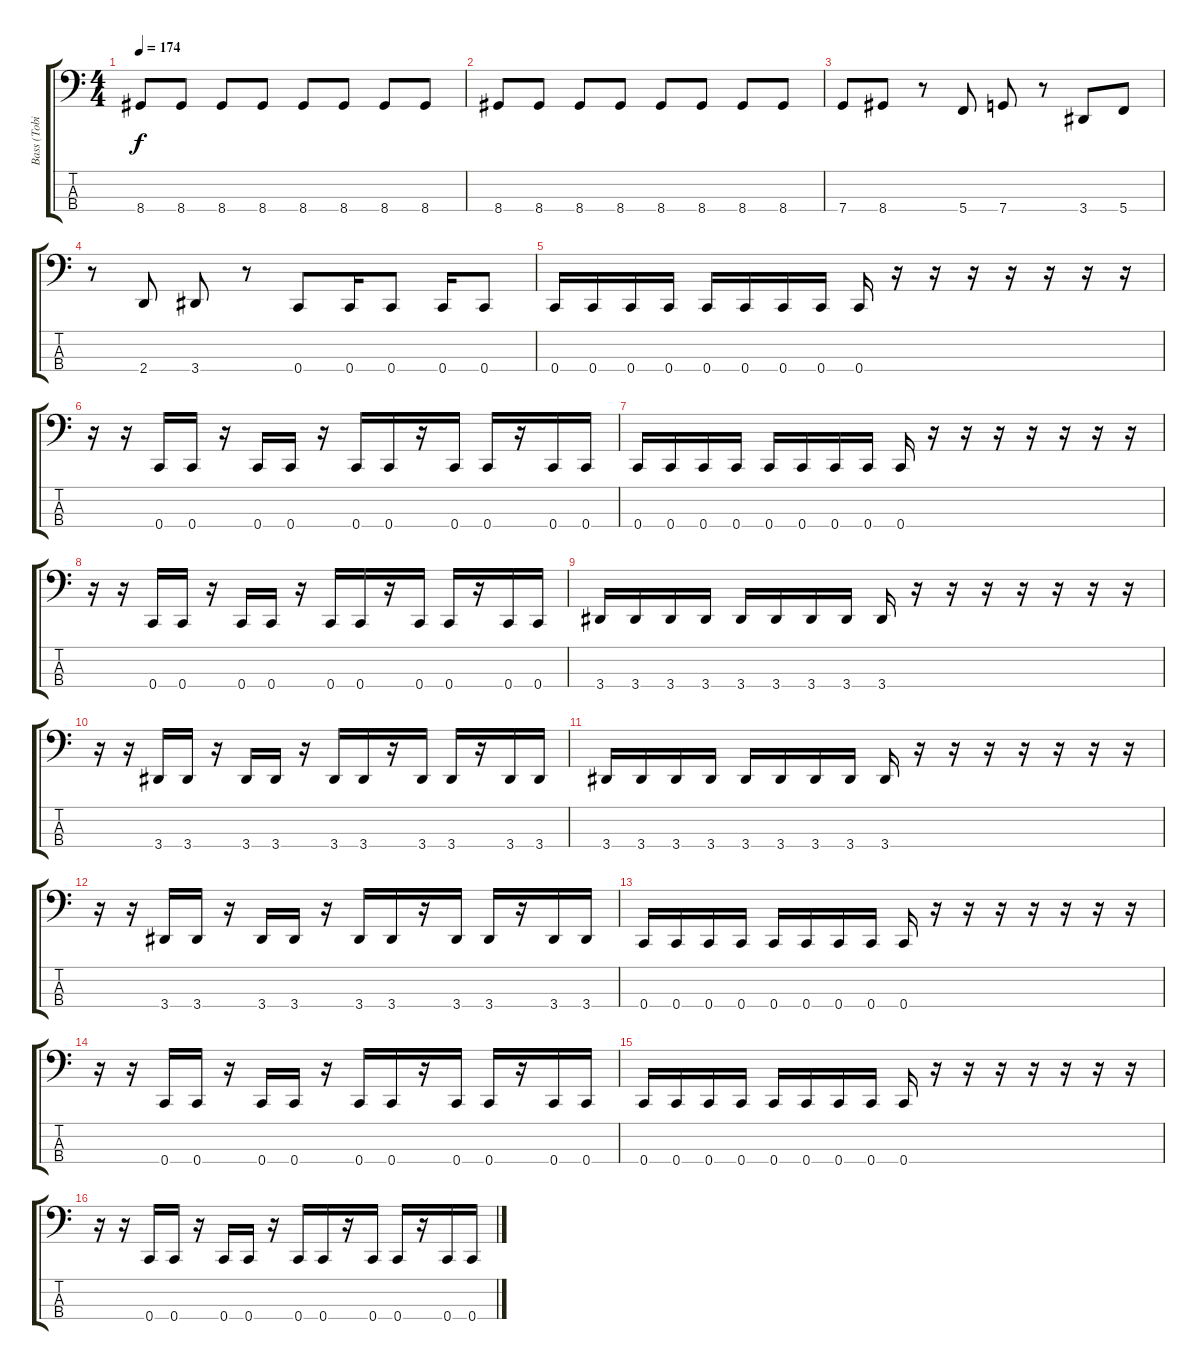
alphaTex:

\track ("Bass (Tobi)" "Bass (Tobi") {instrument electricbassfinger}
\staff {score tabs}
\tuning (F2 C2 G1 C1) {hide}
\ts (4 4)
\tempo 174
\clef f4
\ks c
8.4.8{dy f} 8.4.8 8.4.8 8.4.8 8.4.8 8.4.8 8.4.8 8.4.8 |
8.4.8 8.4.8 8.4.8 8.4.8 8.4.8 8.4.8 8.4.8 8.4.8 |
7.4.8 8.4.8 r.8 5.4.8 7.4.8 r.8 3.4.8 5.4.8 |
r.8 2.4.8 3.4.8 r.8 0.4.8 0.4.16 0.4.8 0.4.16 0.4.8 |
0.4.16 0.4.16 0.4.16 0.4.16 0.4.16 0.4.16 0.4.16 0.4.16 0.4.16 r.16 r.16 r.16 r.16 r.16 r.16 r.16 |
r.16 r.16 0.4.16 0.4.16 r.16 0.4.16 0.4.16 r.16 0.4.16 0.4.16 r.16 0.4.16 0.4.16 r.16 0.4.16 0.4.16 |
0.4.16 0.4.16 0.4.16 0.4.16 0.4.16 0.4.16 0.4.16 0.4.16 0.4.16 r.16 r.16 r.16 r.16 r.16 r.16 r.16 |
r.16 r.16 0.4.16 0.4.16 r.16 0.4.16 0.4.16 r.16 0.4.16 0.4.16 r.16 0.4.16 0.4.16 r.16 0.4.16 0.4.16 |
3.4.16 3.4.16 3.4.16 3.4.16 3.4.16 3.4.16 3.4.16 3.4.16 3.4.16 r.16 r.16 r.16 r.16 r.16 r.16 r.16 |
r.16 r.16 3.4.16 3.4.16 r.16 3.4.16 3.4.16 r.16 3.4.16 3.4.16 r.16 3.4.16 3.4.16 r.16 3.4.16 3.4.16 |
3.4.16 3.4.16 3.4.16 3.4.16 3.4.16 3.4.16 3.4.16 3.4.16 3.4.16 r.16 r.16 r.16 r.16 r.16 r.16 r.16 |
r.16 r.16 3.4.16 3.4.16 r.16 3.4.16 3.4.16 r.16 3.4.16 3.4.16 r.16 3.4.16 3.4.16 r.16 3.4.16 3.4.16 |
0.4.16 0.4.16 0.4.16 0.4.16 0.4.16 0.4.16 0.4.16 0.4.16 0.4.16 r.16 r.16 r.16 r.16 r.16 r.16 r.16 |
r.16 r.16 0.4.16 0.4.16 r.16 0.4.16 0.4.16 r.16 0.4.16 0.4.16 r.16 0.4.16 0.4.16 r.16 0.4.16 0.4.16 |
0.4.16 0.4.16 0.4.16 0.4.16 0.4.16 0.4.16 0.4.16 0.4.16 0.4.16 r.16 r.16 r.16 r.16 r.16 r.16 r.16 |
r.16 r.16 0.4.16 0.4.16 r.16 0.4.16 0.4.16 r.16 0.4.16 0.4.16 r.16 0.4.16 0.4.16 r.16 0.4.16 0.4.16
